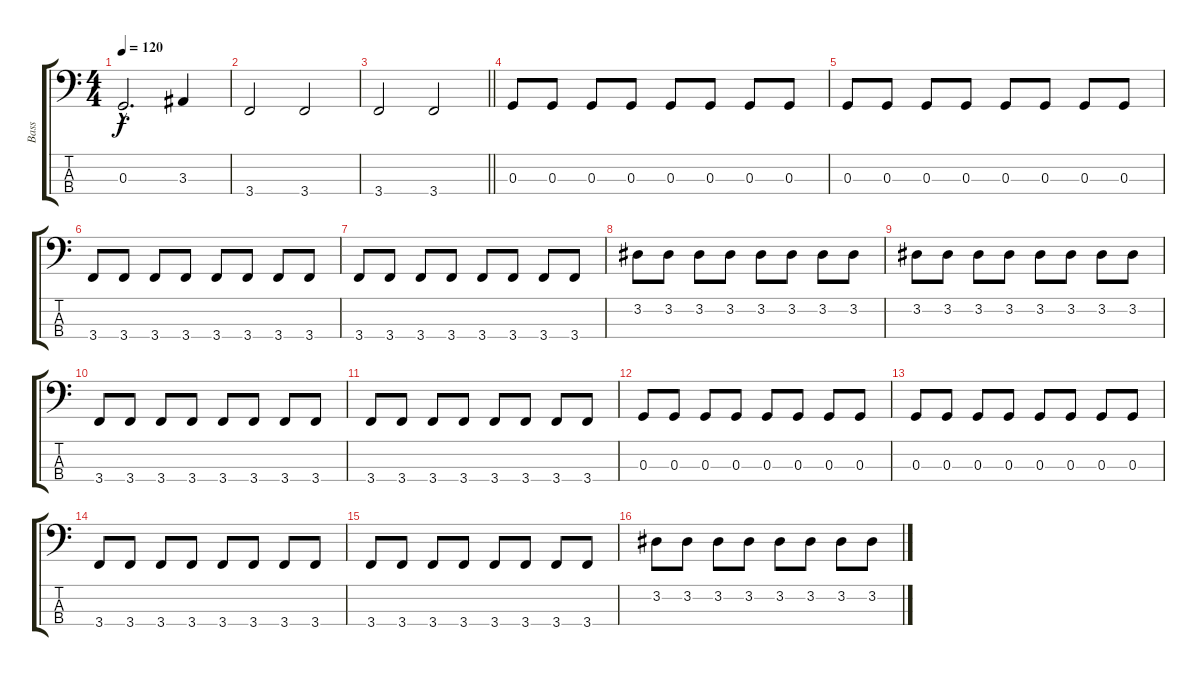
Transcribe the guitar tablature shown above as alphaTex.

\track ("Bass" "Bass") {instrument electricbassfinger}
\staff {score tabs}
\tuning (F2 C2 G1 D1) {hide}
\ts (4 4)
\tempo 120
\clef f4
\ks c
0.3{hac}.2{d dy f} 3.3.4 |
3.4.2 3.4.2 |
\barLineRight lightlight
3.4.2 3.4.2 |
0.3.8 0.3.8 0.3.8 0.3.8 0.3.8 0.3.8 0.3.8 0.3.8 |
0.3.8 0.3.8 0.3.8 0.3.8 0.3.8 0.3.8 0.3.8 0.3.8 |
3.4.8 3.4.8 3.4.8 3.4.8 3.4.8 3.4.8 3.4.8 3.4.8 |
3.4.8 3.4.8 3.4.8 3.4.8 3.4.8 3.4.8 3.4.8 3.4.8 |
3.2.8 3.2.8 3.2.8 3.2.8 3.2.8 3.2.8 3.2.8 3.2.8 |
3.2.8 3.2.8 3.2.8 3.2.8 3.2.8 3.2.8 3.2.8 3.2.8 |
3.4.8 3.4.8 3.4.8 3.4.8 3.4.8 3.4.8 3.4.8 3.4.8 |
3.4.8 3.4.8 3.4.8 3.4.8 3.4.8 3.4.8 3.4.8 3.4.8 |
0.3.8 0.3.8 0.3.8 0.3.8 0.3.8 0.3.8 0.3.8 0.3.8 |
0.3.8 0.3.8 0.3.8 0.3.8 0.3.8 0.3.8 0.3.8 0.3.8 |
3.4.8 3.4.8 3.4.8 3.4.8 3.4.8 3.4.8 3.4.8 3.4.8 |
3.4.8 3.4.8 3.4.8 3.4.8 3.4.8 3.4.8 3.4.8 3.4.8 |
3.2.8 3.2.8 3.2.8 3.2.8 3.2.8 3.2.8 3.2.8 3.2.8
